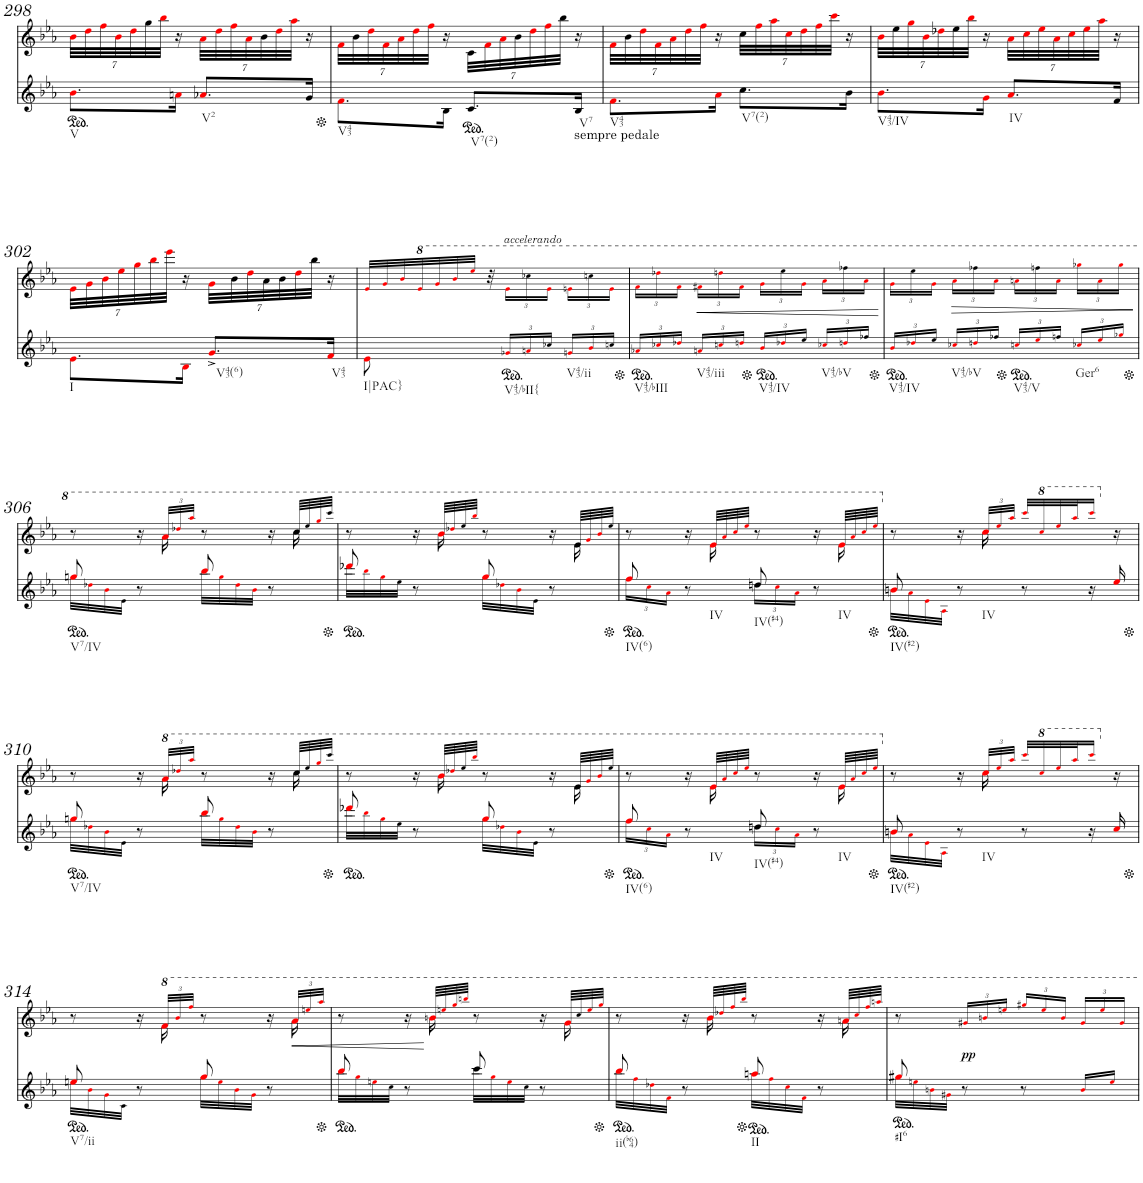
**kern	**kern	**dynam
*part1	*part1	*part1
*staff2	*staff1	*staff1/2
*I"Piano	*	*
*I'Pno.	*	*
!!LO:PB:g=z
*clefG2	*clefF4	*
*k[b-e-a-]	*k[b-e-a-]	*
*M2/4	*M2/4	*
*	*Xbrackettup	*
=298	=298	=298
!LO:TX:b:t=V	!	!
8.b-i\L	112%3b-i\LLL	.
.	112%3ddi\	.
.	112%3ffi\	.
.	112%3b-i\	.
.	112%3ddi\	.
.	112%3gg\	.
.	112%3bb-i\JJJ	.
16ani\Jk	16r	.
!LO:TX:b:t=V2	!	!
8.a-Xi/L	112%3a-i\LLL	.
.	112%3ddi\	.
.	112%3ffi\	.
.	112%3a-i\	.
.	112%3b-\	.
.	112%3ddi\	.
.	112%3aa-i\JJJ	.
16g/Jk	16r	.
=299	=299	=299
!LO:TX:b:t=V43	!	!
8.fi\L	112%3fi\LLL	.
.	112%3b-\	.
.	112%3ddi\	.
.	112%3fi\	.
.	112%3a-i\	.
.	112%3ddi\	.
.	112%3ffi\JJJ	.
16B-\Jk	16r	.
!LO:TX:b:t=V7(2)	!	!
8.c/L	112%3c\LLL	.
.	112%3fi\	.
.	112%3a-i\	.
.	112%3b-\	.
.	112%3ddi\	.
.	112%3ffi\	.
.	112%3bb-\JJJ	.
!LO:TX:b:t=sempre pedale	!	!
!LO:TX:b:t=V7	!	!
16B-/Jk	16r	.
=300	=300	=300
!LO:TX:b:t=V43	!	!
8.fi\L	112%3fi\LLL	.
.	112%3b-\	.
.	112%3ddi\	.
.	112%3fi\	.
.	112%3a-i\	.
.	112%3ddi\	.
.	112%3ffi\JJJ	.
16a-i\Jk	16r	.
!LO:TX:b:t=V7(2)	!	!
8.cc\L	112%3cc\LLL	.
.	112%3ffi\	.
.	112%3aa-i\	.
.	112%3cci\	.
.	112%3ddi\	.
.	112%3ffi\	.
.	112%3ccci\JJJ	.
16b-\Jk	16r	.
=301	=301	=301
!LO:TX:b:t=V43/IV	!	!
8.b-i\L	112%3b-i\LLL	.
.	112%3ee-\	.
.	112%3ggi\	.
.	112%3b-i\	.
.	112%3dd-Xi\	.
.	112%3ee-\	.
.	112%3bb-i\JJJ	.
16gi\Jk	16r	.
!LO:TX:b:t=IV	!	!
8.a-i/L	112%3a-i\LLL	.
.	112%3cci\	.
.	112%3ee-i\	.
.	112%3a-i\	.
.	112%3cci\	.
.	112%3ee-i\	.
.	112%3aa-i\JJJ	.
16f/Jk	16r	.
!!LO:LB:g=z
=302	=302	=302
!LO:TX:b:t=I	!	!
8.e-i\L	112%3e-i\LLL	.
.	112%3gi\	.
.	112%3b-i\	.
.	112%3ee-i\	.
.	112%3ggi\	.
.	112%3bb-i\	.
.	112%3eee-i\JJJ	.
16B-i\Jk	16r	.
!LO:TX:b:t=V43(6)	!	!
8.g^i/L	112%3gi\LLL	.
.	112%3b-\	.
.	112%3ddi\	.
.	112%3a-\	.
.	112%3b-\	.
.	112%3ddi\	.
.	112%3bb-\JJJ	.
!LO:TX:b:t=V43	!	!
16fi/Jk	16r	.
=303	=303	=303
*	*^	*
!LO:TX:b:t=I|PAC}	!	!	!
8e-i\	32e-!i/LLL	2ryy	.
.	32g!i/	.	.
.	32b-!i/	.	.
.	32ee-!i/	.	.
16ryy	32gg!i/	.	.
.	32bb-!i/	.	.
16ryy	32eee-!i/JJJ	.	.
.	32r	.	.
*Xbrackettup	*	*	*
!	!LO:TX:a:i:t=accelerando	!	!
!LO:TX:b:t=V43/bII{	!	!	!
24g-X!i/LL	24ee-!i\LL	.	.
24an!i/	24ccc-X!\	.	.
24cc-X!/JJ	24ee-!i\JJ	.	.
!LO:TX:b:t=V43/ii	!	!	!
24gn!i/LL	24een!i\LL	.	.
24b-!i/	24cccn!\	.	.
24ccn!/JJ	24ee!i\JJ	.	.
=304	=304	=304	=304
!LO:TX:b:t=V43/bIII	!	!	!
24a-X!i/LL	24ff!i\LL	2ryy	.
24cc-X!i/	24ddd-X!i\	.	.
24dd-X!i/JJ	24ff!i\JJ	.	.
!LO:TX:b:t=V43/iii	!	!	!
!	!	!	!LO:HP:b
24an!i/LL	24ff#X!i\LL	.	<
24ccn!i/	24dddn!i\	.	.
24ddn!i/JJ	24ff#!i\JJ	.	.
!LO:TX:b:t=V43/IV	!	!	!
24b-!i/LL	24gg!i\LL	.	.
24dd-X!i/	24eee-!\	.	.
24ee-!/JJ	24gg!i\JJ	.	.
!LO:TX:b:t=V43/bV	!	!	!
24cc-X!i/LL	24aa-!i\LL	.	.
24ddn!i/	24fff-X!\	.	.
24ff-X!/JJ	24aa-!i\JJ	.	.
*	*v	*v	*
.	.	[
=305	=305	=305
*	*^	*
!LO:TX:b:t=V43/IV	!	!	!
24b-!i/LL	24gg!i\LL	2ryy	.
24dd-X!i/	24eee-!\	.	.
24ee-!/JJ	24gg!i\JJ	.	.
!LO:TX:b:t=V43/bV	!	!	!
!	!	!	!LO:HP:b
24cc-X!i/LL	24aa-!i\LL	.	>
24ddn!i/	24fff-X!\	.	.
24ff-X!/JJ	24aa-!i\JJ	.	.
!LO:TX:b:t=V43/V	!	!	!
24ccn!i/LL	24aan!i\LL	.	.
24ee-!i/	24fffn!\	.	.
24ffn!/JJ	24aa!i\JJ	.	.
!LO:TX:b:t=Ger6	!	!	!
24cc-X!i/LL	24ggg-X!i\LL	.	.
24ee-!i/	24aa!i\	.	.
24gg-X!i/JJ	24ggg-!i\JJ	.	.
*	*v	*v	*
.	.	]
!!LO:LB:g=z
=306	=306	=306
*^	*^	*
!LO:TX:b:t=V7/IV	!	!	!	!
8ggni/	32gg!i\LLL	8r	8ryy	.
.	32dd-X!i\	.	.	.
.	32b-!i\	.	.	.
.	32e-!\JJJ	.	.	.
8r	8ryy	16r	16ryy	.
.	.	48aa-!i/LLL	16aa-i\	.
.	.	48ddd-X!i/	.	.
.	.	48aaa-!i/JJJ	.	.
8bb-i/	32bb-!i\LLL	8r	8ryy	.
.	32gg!i\	.	.	.
.	32dd-!i\	.	.	.
.	32b-!i\JJJ	.	.	.
8r	8ryy	16r	16ryy	.
.	.	64ccc!/LLLL	16ccc\	.
.	.	64eee-!/	.	.
.	.	64ggg!i/	.	.
.	.	64cccc!/JJJJ	.	.
=307	=307	=307	=307	=307
8ddd-Xi/	32ddd-!i\LLL	8r	8ryy	.
.	32bb-!i\	.	.	.
.	32gg!i\	.	.	.
.	32ee-!\JJJ	.	.	.
8r	8ryy	16r	16ryy	.
.	.	64bb-!i/LLLL	16bb-i\	.
.	.	64ddd-X!i/	.	.
.	.	64eee-!/	.	.
.	.	64bbb-!i/JJJJ	.	.
8ggi/	32gg!i\LLL	8r	8ryy	.
.	32dd-X!i\	.	.	.
.	32b-!i\	.	.	.
.	32e-!\JJJ	.	.	.
8r	8ryy	16r	16ryy	.
.	.	64ee-!/LLLL	16ee-\	.
.	.	64gg!i/	.	.
.	.	64bb-!i/	.	.
.	.	64eee-!/JJJJ	.	.
=308	=308	=308	=308	=308
!LO:TX:b:t=IV(6)	!	!	!	!
8ffi/	24ff!i\LL	8r	8ryy	.
.	24cc!i\	.	.	.
.	24a-!i\JJ	.	.	.
!LO:TX:b:t=IV	!	!	!	!
8r	8ryy	16r	16ryy	.
.	.	64ee-!i/LLLL	16ee-i\	.
.	.	64aa-!i/	.	.
.	.	64ccc!i/	.	.
.	.	64eee-!i/JJJJ	.	.
!LO:TX:b:t=IV(#4)	!	!	!	!
8ddn/	24dd!\LL	8r	8ryy	.
.	24cc!i\	.	.	.
.	24a-!i\JJ	.	.	.
!LO:TX:b:t=IV	!	!	!	!
8r	8ryy	16r	16ryy	.
.	.	64ee-!i/LLLL	16ee-i\	.
.	.	64aa-!i/	.	.
.	.	64ccc!i/	.	.
.	.	64eee-!i/JJJJ	.	.
=309	=309	=309	=309	=309
!LO:TX:b:t=IV(#2)	!	!	!	!
8bni/	32b!i\LLL	8r	8ryy	.
.	32a-!i\	.	.	.
.	32e-!i\	.	.	.
.	32A-!i\JJJ	.	.	.
!LO:TX:b:t=IV	!	!	!	!
8r	8ryy	16r	16ryy	.
.	.	48cc!i/LLL	16cci\	.
.	.	48ee-!i/	.	.
.	.	48aa-!i/JJJ	.	.
8r	4ryy	32ccc!i/LLL	4ryy	.
*	*	*8va	*	*
.	.	32ccc!i/	.	.
.	.	32eee-!i/	.	.
.	.	32aaa-!i/J	.	.
16r	.	16cccc!i/JJ	.	.
*	*	*X8va	*	*
16ee-i/	.	16r	.	.
!!LO:LB:g=z	!!
=310	=310	=310	=310	=310
!LO:TX:b:t=V7/IV	!	!	!	!
8ggni/	32gg!i\LLL	8r	8ryy	.
.	32dd-X!i\	.	.	.
.	32b-!i\	.	.	.
.	32e-!\JJJ	.	.	.
8r	8ryy	16r	16ryy	.
.	.	48aa-!i/LLL	16aa-i\	.
.	.	48ddd-X!i/	.	.
.	.	48aaa-!i/JJJ	.	.
8bb-i/	32bb-!i\LLL	8r	8ryy	.
.	32gg!i\	.	.	.
.	32dd-!i\	.	.	.
.	32b-!i\JJJ	.	.	.
8r	8ryy	16r	16ryy	.
.	.	64ccc!/LLLL	16ccc\	.
.	.	64eee-!/	.	.
.	.	64ggg!i/	.	.
.	.	64cccc!/JJJJ	.	.
=311	=311	=311	=311	=311
8ddd-Xi/	32ddd-!i\LLL	8r	8ryy	.
.	32bb-!i\	.	.	.
.	32gg!i\	.	.	.
.	32ee-!\JJJ	.	.	.
8r	8ryy	16r	16ryy	.
.	.	64bb-!i/LLLL	16bb-i\	.
.	.	64ddd-X!i/	.	.
.	.	64eee-!/	.	.
.	.	64bbb-!i/JJJJ	.	.
8ggi/	32gg!i\LLL	8r	8ryy	.
.	32dd-X!i\	.	.	.
.	32b-!i\	.	.	.
.	32e-!\JJJ	.	.	.
8r	8ryy	16r	16ryy	.
.	.	64ee-!/LLLL	16ee-\	.
.	.	64gg!i/	.	.
.	.	64bb-!i/	.	.
.	.	64eee-!/JJJJ	.	.
=312	=312	=312	=312	=312
!LO:TX:b:t=IV(6)	!	!	!	!
8ffi/	24ff!i\LL	8r	8ryy	.
.	24cc!i\	.	.	.
.	24a-!i\JJ	.	.	.
!LO:TX:b:t=IV	!	!	!	!
8r	8ryy	16r	16ryy	.
.	.	64ee-!i/LLLL	16ee-i\	.
.	.	64aa-!i/	.	.
.	.	64ccc!i/	.	.
.	.	64eee-!i/JJJJ	.	.
!LO:TX:b:t=IV(#4)	!	!	!	!
8ddn/	24dd!\LL	8r	8ryy	.
.	24cc!i\	.	.	.
.	24a-!i\JJ	.	.	.
!LO:TX:b:t=IV	!	!	!	!
8r	8ryy	16r	16ryy	.
.	.	64ee-!i/LLLL	16ee-i\	.
.	.	64aa-!i/	.	.
.	.	64ccc!i/	.	.
.	.	64eee-!i/JJJJ	.	.
=313	=313	=313	=313	=313
!LO:TX:b:t=IV(#2)	!	!	!	!
8bni/	32b!i\LLL	8r	8ryy	.
.	32a-!i\	.	.	.
.	32e-!i\	.	.	.
.	32A-!i\JJJ	.	.	.
!LO:TX:b:t=IV	!	!	!	!
8r	8ryy	16r	16ryy	.
.	.	48cc!i/LLL	16cci\	.
.	.	48ee-!i/	.	.
.	.	48aa-!i/JJJ	.	.
8r	4ryy	32ccc!i/LLL	4ryy	.
*	*	*8va	*	*
.	.	32ccc!i/	.	.
.	.	32eee-!i/	.	.
.	.	32aaa-!i/J	.	.
16r	.	16cccc!i/JJ	.	.
*	*	*X8va	*	*
16cci/	.	16r	.	.
!!LO:LB:g=z	!!
=314	=314	=314	=314	=314
!LO:TX:b:t=V7/ii	!	!	!	!
8eeni/	32ee!i\LLL	8r	8ryy	.
.	32b-!i\	.	.	.
.	32g!i\	.	.	.
.	32c!\JJJ	.	.	.
8r	8ryy	16r	16ryy	.
.	.	48ff!i/LLL	16ffi\	.
.	.	48bb-!i/	.	.
.	.	48fff!i/JJJ	.	.
8ggi/	32gg!i\LLL	8r	8ryy	.
.	32ee!i\	.	.	.
.	32b-!i\	.	.	.
.	32g!i\JJJ	.	.	.
8r	8ryy	16r	16ryy	.
!	!	!	!	!LO:HP:b
.	.	48aa-!i/LLL	16aa-i\	<
.	.	48eeen!i/	.	.
.	.	48aaa-!i/JJJ	.	.
=315	=315	=315	=315	=315
8bb-i/	32bb-!i\LLL	8r	8ryy	.
.	32gg!i\	.	.	.
.	32een!i\	.	.	.
.	32cc!\JJJ	.	.	.
8r	8ryy	16r	16ryy	.
.	.	64bbn!i/LLLL	16bbi\	[
.	.	64eeen!i/	.	.
.	.	64ggg!i/	.	.
.	.	64bbbn!i/JJJJ	.	.
8ccc/	32ccc!\LLL	8r	8ryy	.
.	32gg!i\	.	.	.
.	32ee!i\	.	.	.
.	32cc!\JJJ	.	.	.
8r	8ryy	16r	16ryy	.
.	.	64gg!i/LLLL	16ggi\	.
.	.	64ccc!/	.	.
.	.	64eee!i/	.	.
.	.	64ggg!i/JJJJ	.	.
=316	=316	=316	=316	=316
!LO:TX:b:t=ii(b64)	!	!	!	!
8bb-i/	32bb-!i\LLL	8r	8ryy	.
.	32ff!i\	.	.	.
.	32dd-X!i\	.	.	.
.	32f!i\JJJ	.	.	.
8r	8ryy	16r	16ryy	.
.	.	64bb-!i/LLLL	16bb-i\	.
.	.	64ddd-X!i/	.	.
.	.	64fff!i/	.	.
.	.	64bbb-!i/JJJJ	.	.
!LO:TX:b:t=II	!	!	!	!
8aani/	32aa!i\LLL	8r	8ryy	.
.	32ff!i\	.	.	.
.	32cc!i\	.	.	.
.	32f!i\JJJ	.	.	.
8r	8ryy	16r	16ryy	.
.	.	64aan!i/LLLL	16aai\	.
.	.	64ccc!i/	.	.
.	.	64fff!i/	.	.
.	.	64aaan!i/JJJJ	.	.
=317	=317	=317	=317	=317
!LO:TX:b:t=#I6	!	!	!	!
8gg#Xi/	32gg#!i\LLL	8r	2ryy	.
.	32een!i\	.	.	.
.	32bn!i\	.	.	.
.	32g#X!i\JJJ	.	.	.
!	!	!	!	!LO:DY:b
8r	8ryy	24gg#X!i/LL	.	pp
.	.	24bbn!i/	.	.
.	.	24eeen!i/JJ	.	.
8r	4ryy	24ggg#X!i/LL	.	.
.	.	24eee!i/	.	.
.	.	24bb!i/JJ	.	.
16b!i/LL	.	24gg#!i/LL	.	.
.	.	24eee!i/	.	.
16ee!i/JJ	.	.	.	.
.	.	24gg#!i/JJ	.	.
*v	*v	*	*	*
*	*v	*v	*
=	=	=
*-	*-	*-
